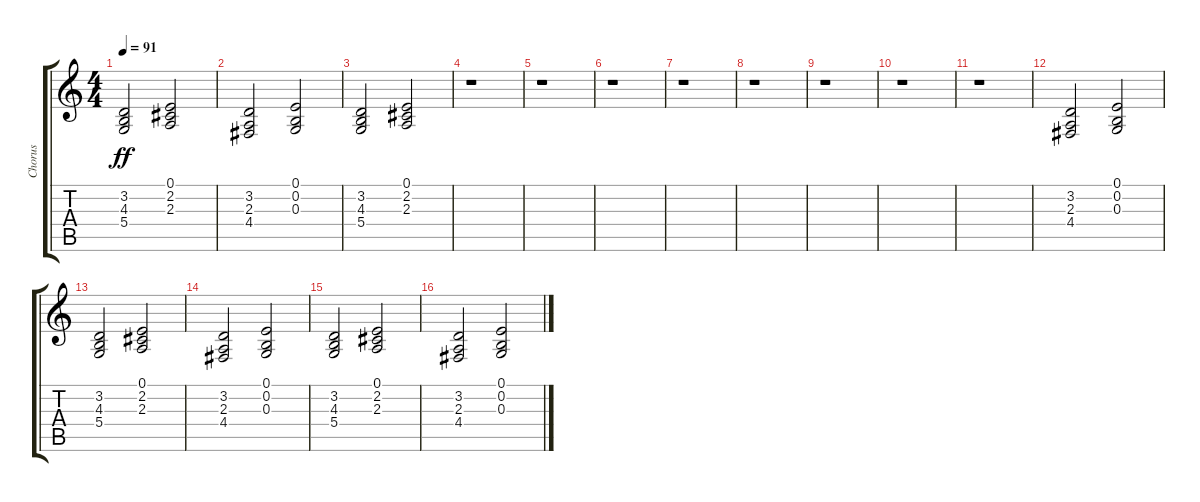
\track ("Chorus" "Chorus") {instrument voiceoohs}
\staff {score tabs}
\tuning (E4 B3 G3 D3 A2 E2) {hide}
\ts (4 4)
\tempo 91
\clef g2
\ks c
(3.2 4.3 5.4).2{dy ff} (0.1 2.2 2.3).2 |
(3.2 2.3 4.4).2 (0.1 0.2 0.3).2 |
(3.2 4.3 5.4).2 (0.1 2.2 2.3).2 |
r.1 |
r.1 |
r.1 |
r.1 |
r.1 |
r.1 |
r.1 |
r.1 |
(3.2 2.3 4.4).2 (0.1 0.2 0.3).2 |
(3.2 4.3 5.4).2 (0.1 2.2 2.3).2 |
(3.2 2.3 4.4).2 (0.1 0.2 0.3).2 |
(3.2 4.3 5.4).2 (0.1 2.2 2.3).2 |
(3.2 2.3 4.4).2 (0.1 0.2 0.3).2
